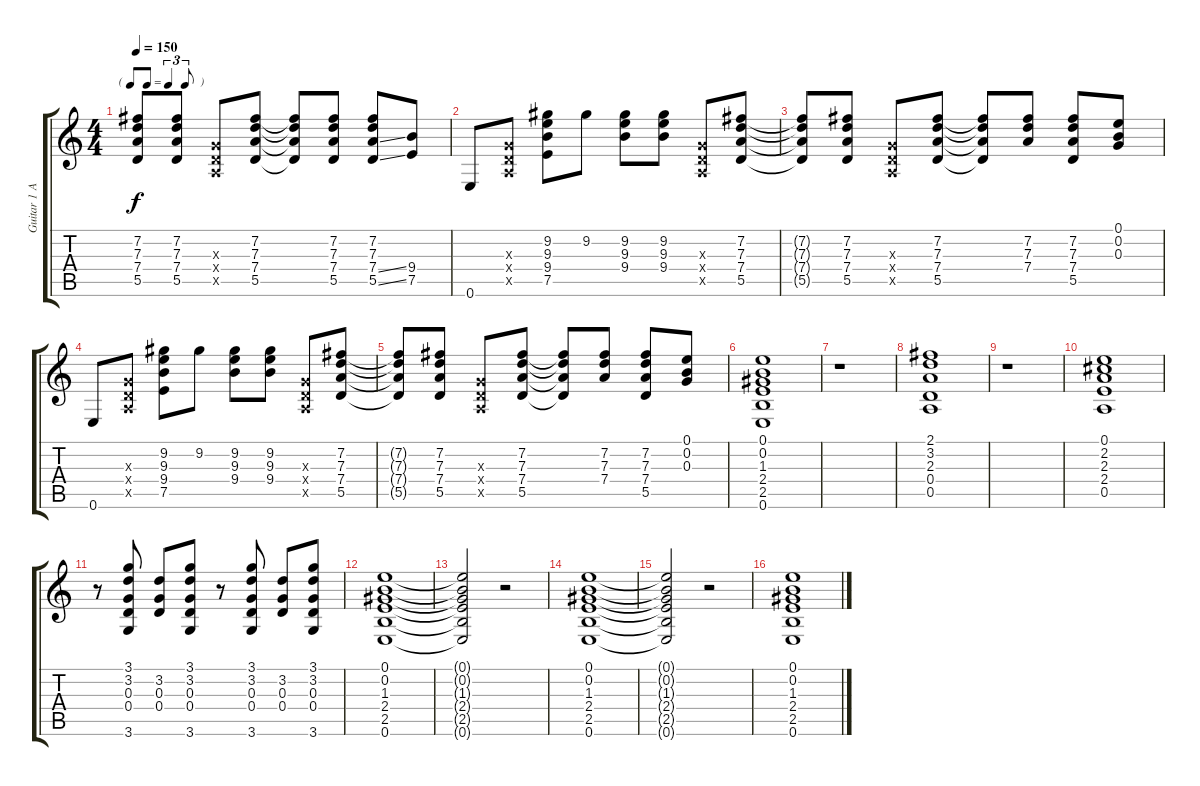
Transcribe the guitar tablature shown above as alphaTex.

\track ("Guitar 1 Ac" "Guitar 1 A") {instrument acousticguitarsteel}
\staff {score tabs}
\tuning (E4 B3 G3 D3 A2 E2) {hide}
\ts (4 4)
\tf triplet8th
\tempo 150
\clef g2
\ks c
(7.2{t} 7.3{t} 7.4{t} 5.5{t}).8{dy f} (7.2 7.3 7.4 5.5).8 (0.3{x} 0.4{x} 0.5{x}).8 (7.2 7.3 7.4 5.5).8 (7.2{t} 7.3{t} 7.4{t} 5.5{t}).8 (7.2 7.3 7.4 5.5).8 (7.2 7.3 7.4{ss} 5.5{ss}).8 (9.4 7.5).8 |
0.6.8 (0.3{x} 0.4{x} 0.5{x}).8 (9.2 9.3 9.4 7.5).8 9.2.8 (9.2 9.3 9.4).8 (9.2 9.3 9.4).8 (0.3{x} 0.4{x} 0.5{x}).8 (7.2 7.3 7.4 5.5).8 |
(7.2{t} 7.3{t} 7.4{t} 5.5{t}).8 (7.2 7.3 7.4 5.5).8 (0.3{x} 0.4{x} 0.5{x}).8 (7.2 7.3 7.4 5.5).8 (7.2{t} 7.3{t} 7.4{t} 5.5{t}).8 (7.2 7.3 7.4).8 (7.2 7.3 7.4 5.5).8 (0.1 0.2 0.3).8 |
0.6.8 (0.3{x} 0.4{x} 0.5{x}).8 (9.2 9.3 9.4 7.5).8 9.2.8 (9.2 9.3 9.4).8 (9.2 9.3 9.4).8 (0.3{x} 0.4{x} 0.5{x}).8 (7.2 7.3 7.4 5.5).8 |
(7.2{t} 7.3{t} 7.4{t} 5.5{t}).8 (7.2 7.3 7.4 5.5).8 (0.3{x} 0.4{x} 0.5{x}).8 (7.2 7.3 7.4 5.5).8 (7.2{t} 7.3{t} 7.4{t} 5.5{t}).8 (7.2 7.3 7.4).8 (7.2 7.3 7.4 5.5).8 (0.1 0.2 0.3).8 |
(0.1 0.2 1.3 2.4 2.5 0.6).1 |
r.1 |
(2.1 3.2 2.3 0.4 0.5).1 |
r.1 |
(0.1 2.2 2.3 2.4 0.5).1 |
r.8 (3.1 3.2 0.3 0.4 3.6).8 (3.2 0.3 0.4).8 (3.1 3.2 0.3 0.4 3.6).8 r.8 (3.1 3.2 0.3 0.4 3.6).8 (3.2 0.3 0.4).8 (3.1 3.2 0.3 0.4 3.6).8 |
(0.1 0.2 1.3 2.4 2.5 0.6).1 |
(0.1{t} 0.2{t} 1.3{t} 2.4{t} 2.5{t} 0.6{t}).2 r.2 |
(0.1 0.2 1.3 2.4 2.5 0.6).1 |
(0.1{t} 0.2{t} 1.3{t} 2.4{t} 2.5{t} 0.6{t}).2 r.2 |
(0.1 0.2 1.3 2.4 2.5 0.6).1
